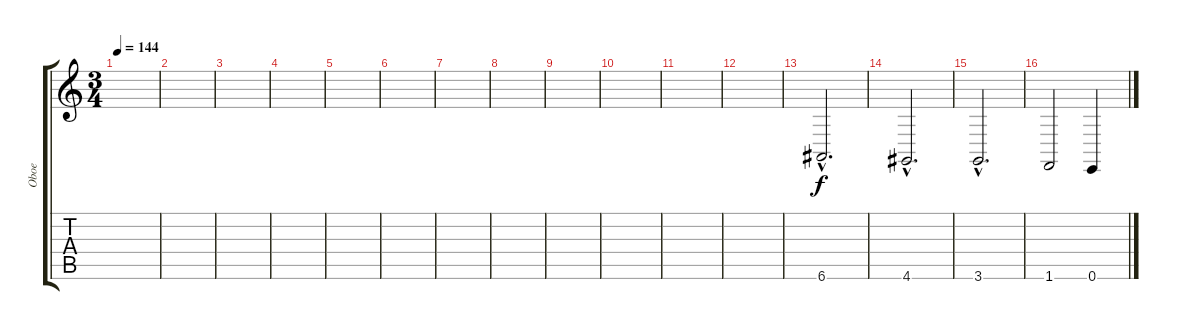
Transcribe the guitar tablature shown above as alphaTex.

\track ("Oboe" "Oboe") {instrument oboe}
\staff {score tabs}
\tuning (E4 B3 G3 D3 A2 E2) {hide}
\ts (3 4)
\tempo 144
\clef g2
\ks c
|
|
|
|
|
|
|
|
|
|
|
|
6.6{hac}.2{d} |
4.6{hac}.2{d} |
3.6{hac}.2{d} |
1.6.2 0.6.4
